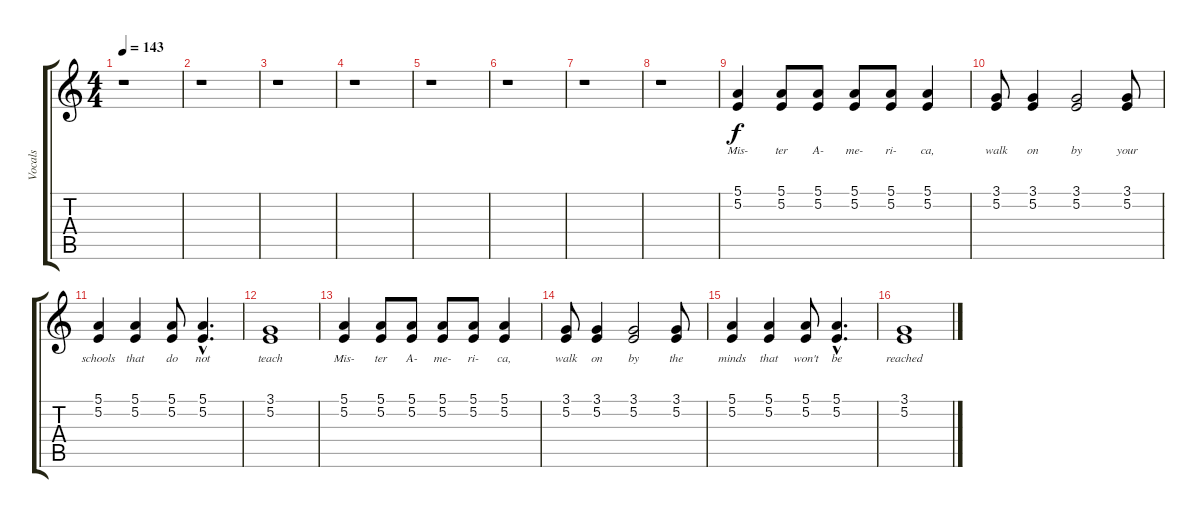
\track ("Vocals" "Vocals") {instrument vibraphone}
\staff {score tabs}
\tuning (E4 B3 G3 D3 A2 E2) {hide}
\ts (4 4)
\tempo 143
\clef g2
\ks c
r.1{dy f instrument vibraphone} |
r.1 |
r.1 |
r.1 |
r.1 |
r.1 |
r.1 |
r.1 |
(5.1 5.2).4{lyrics (0 "Mis-") lyrics (1 "") lyrics (2 "") lyrics (3 "") lyrics (4 "")} (5.1 5.2).8{lyrics (0 "ter") lyrics (1 "") lyrics (2 "") lyrics (3 "") lyrics (4 "")} (5.1 5.2).8{lyrics (0 "A-") lyrics (1 "") lyrics (2 "") lyrics (3 "") lyrics (4 "")} (5.1 5.2).8{lyrics (0 "me-") lyrics (1 "") lyrics (2 "") lyrics (3 "") lyrics (4 "")} (5.1 5.2).8{lyrics (0 "ri-") lyrics (1 "") lyrics (2 "") lyrics (3 "") lyrics (4 "")} (5.1 5.2).4{lyrics (0 "ca,") lyrics (1 "") lyrics (2 "") lyrics (3 "") lyrics (4 "")} |
(3.1 5.2).8{lyrics (0 "walk") lyrics (1 "") lyrics (2 "") lyrics (3 "") lyrics (4 "")} (3.1 5.2).4{lyrics (0 "on") lyrics (1 "") lyrics (2 "") lyrics (3 "") lyrics (4 "")} (3.1 5.2).2{lyrics (0 "by") lyrics (1 "") lyrics (2 "") lyrics (3 "") lyrics (4 "")} (3.1 5.2).8{lyrics (0 "your") lyrics (1 "") lyrics (2 "") lyrics (3 "") lyrics (4 "")} |
(5.1 5.2).4{lyrics (0 "schools") lyrics (1 "") lyrics (2 "") lyrics (3 "") lyrics (4 "")} (5.1 5.2).4{lyrics (0 "that") lyrics (1 "") lyrics (2 "") lyrics (3 "") lyrics (4 "")} (5.1 5.2).8{lyrics (0 "do") lyrics (1 "") lyrics (2 "") lyrics (3 "") lyrics (4 "")} (5.1{hac} 5.2{hac}).4{d lyrics (0 "not") lyrics (1 "") lyrics (2 "") lyrics (3 "") lyrics (4 "")} |
(3.1 5.2).1{lyrics (0 "teach") lyrics (1 "") lyrics (2 "") lyrics (3 "") lyrics (4 "")} |
(5.1 5.2).4{lyrics (0 "Mis-") lyrics (1 "") lyrics (2 "") lyrics (3 "") lyrics (4 "")} (5.1 5.2).8{lyrics (0 "ter") lyrics (1 "") lyrics (2 "") lyrics (3 "") lyrics (4 "")} (5.1 5.2).8{lyrics (0 "A-") lyrics (1 "") lyrics (2 "") lyrics (3 "") lyrics (4 "")} (5.1 5.2).8{lyrics (0 "me-") lyrics (1 "") lyrics (2 "") lyrics (3 "") lyrics (4 "")} (5.1 5.2).8{lyrics (0 "ri-") lyrics (1 "") lyrics (2 "") lyrics (3 "") lyrics (4 "")} (5.1 5.2).4{lyrics (0 "ca,") lyrics (1 "") lyrics (2 "") lyrics (3 "") lyrics (4 "")} |
(3.1 5.2).8{lyrics (0 "walk") lyrics (1 "") lyrics (2 "") lyrics (3 "") lyrics (4 "")} (3.1 5.2).4{lyrics (0 "on") lyrics (1 "") lyrics (2 "") lyrics (3 "") lyrics (4 "")} (3.1 5.2).2{lyrics (0 "by") lyrics (1 "") lyrics (2 "") lyrics (3 "") lyrics (4 "")} (3.1 5.2).8{lyrics (0 "the") lyrics (1 "") lyrics (2 "") lyrics (3 "") lyrics (4 "")} |
(5.1 5.2).4{lyrics (0 "minds") lyrics (1 "") lyrics (2 "") lyrics (3 "") lyrics (4 "")} (5.1 5.2).4{lyrics (0 "that") lyrics (1 "") lyrics (2 "") lyrics (3 "") lyrics (4 "")} (5.1 5.2).8{lyrics (0 "won't") lyrics (1 "") lyrics (2 "") lyrics (3 "") lyrics (4 "")} (5.1{hac} 5.2{hac}).4{d lyrics (0 "be") lyrics (1 "") lyrics (2 "") lyrics (3 "") lyrics (4 "")} |
(3.1 5.2).1{lyrics (0 "reached") lyrics (1 "") lyrics (2 "") lyrics (3 "") lyrics (4 "")}
